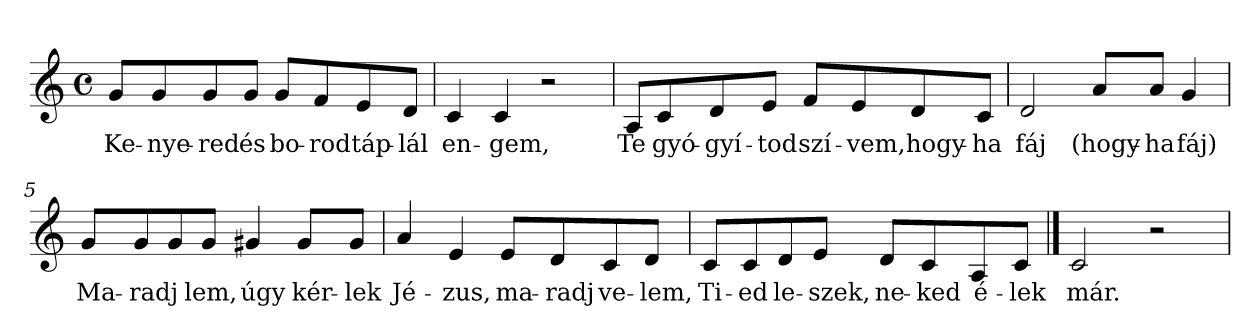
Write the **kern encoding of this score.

**kern	**text
*part1	*part1
*staff1	*staff1
*clefG2	*
*k[]	*
*C:	*
*M4/4	*
*met(c)	*
=1	=1
!	!LO:LY:b
8g/L	Ke-
!	!LO:LY:b
8g/	-nye-
!	!LO:LY:b
8g/	-red
!	!LO:LY:b
8g/J	és
!	!LO:LY:b
8g/L	bo-
!	!LO:LY:b
8f/	-rod
!	!LO:LY:b
8e/	táp-
!	!LO:LY:b
8d/J	-lál
=2	=2
!	!LO:LY:b
4c/	en-
!	!LO:LY:b
4c/	-gem,
2r	.
=3	=3
!	!LO:LY:b
8A/L	Te
!	!LO:LY:b
8c/	gyó-
!	!LO:LY:b
8d/	-gyí-
!	!LO:LY:b
8e/J	-tod
!	!LO:LY:b
8f/L	szí-
!	!LO:LY:b
8e/	-vem,
!	!LO:LY:b
8d/	hogy-
!	!LO:LY:b
8c/J	-ha
=4	=4
!	!LO:LY:b
2d/	fáj
!	!LO:LY:b
8a/L	(hogy-
!	!LO:LY:b
8a/J	-ha
!	!LO:LY:b
4g/	fáj)
!!LO:LB:g=z
=5	=5
!	!LO:LY:b
8g/L	Ma-
!	!LO:LY:b
8g/	-radj
8g/	.
!	!LO:LY:b
8g/J	lem,
!	!LO:LY:b
4g#X/	úgy
!	!LO:LY:b
8g#/L	kér-
!	!LO:LY:b
8g#/J	-lek
=6	=6
!	!LO:LY:b
4a/	Jé-
!	!LO:LY:b
4e/	-zus,
!	!LO:LY:b
8e/L	ma-
!	!LO:LY:b
8d/	-radj
!	!LO:LY:b
8c/	ve-
!	!LO:LY:b
8d/J	-lem,
=7	=7
!	!LO:LY:b
8c/L	Ti-
!	!LO:LY:b
8c/	-ed
!	!LO:LY:b
8d/	le-
!	!LO:LY:b
8e/J	-szek,
!	!LO:LY:b
8d/L	ne-
!	!LO:LY:b
8c/	-ked
!	!LO:LY:b
8A/	é-
!	!LO:LY:b
8c/J	-lek
==8	==8
!	!LO:LY:b
2c/	már.-
2r	.
=	=
*-	*-
